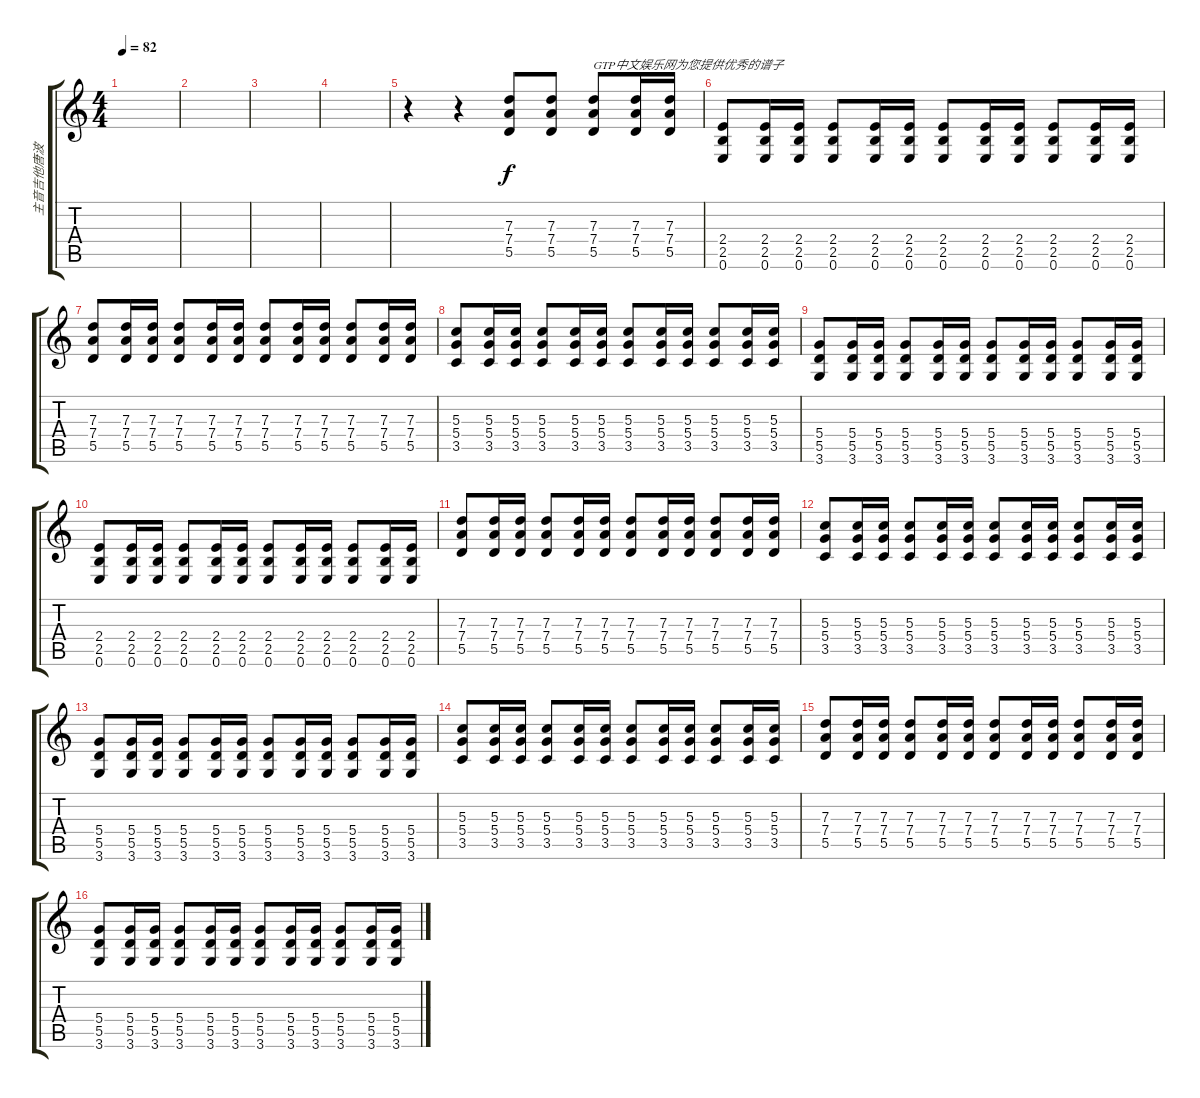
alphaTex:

\track ("主音吉他唐波" "主音吉他唐波") {instrument overdrivenguitar}
\staff {score tabs}
\tuning (E4 B3 G3 D3 A2 E2) {hide}
\ts (4 4)
\tempo 82
\clef g2
\ks c
|
|
|
|
r.4 r.4 (7.3 7.4 5.5).8 (7.3 7.4 5.5).8 (7.3 7.4 5.5).8{txt "GTP中文娱乐网为您提供优秀的谱子"} (7.3 7.4 5.5).16 (7.3 7.4 5.5).16 |
(2.4 2.5 0.6).8 (2.4 2.5 0.6).16 (2.4 2.5 0.6).16 (2.4 2.5 0.6).8 (2.4 2.5 0.6).16 (2.4 2.5 0.6).16 (2.4 2.5 0.6).8 (2.4 2.5 0.6).16 (2.4 2.5 0.6).16 (2.4 2.5 0.6).8 (2.4 2.5 0.6).16 (2.4 2.5 0.6).16 |
(7.3 7.4 5.5).8 (7.3 7.4 5.5).16 (7.3 7.4 5.5).16 (7.3 7.4 5.5).8 (7.3 7.4 5.5).16 (7.3 7.4 5.5).16 (7.3 7.4 5.5).8 (7.3 7.4 5.5).16 (7.3 7.4 5.5).16 (7.3 7.4 5.5).8 (7.3 7.4 5.5).16 (7.3 7.4 5.5).16 |
(5.3 5.4 3.5).8 (5.3 5.4 3.5).16 (5.3 5.4 3.5).16 (5.3 5.4 3.5).8 (5.3 5.4 3.5).16 (5.3 5.4 3.5).16 (5.3 5.4 3.5).8 (5.3 5.4 3.5).16 (5.3 5.4 3.5).16 (5.3 5.4 3.5).8 (5.3 5.4 3.5).16 (5.3 5.4 3.5).16 |
(5.4 5.5 3.6).8 (5.4 5.5 3.6).16 (5.4 5.5 3.6).16 (5.4 5.5 3.6).8 (5.4 5.5 3.6).16 (5.4 5.5 3.6).16 (5.4 5.5 3.6).8 (5.4 5.5 3.6).16 (5.4 5.5 3.6).16 (5.4 5.5 3.6).8 (5.4 5.5 3.6).16 (5.4 5.5 3.6).16 |
(2.4 2.5 0.6).8 (2.4 2.5 0.6).16 (2.4 2.5 0.6).16 (2.4 2.5 0.6).8 (2.4 2.5 0.6).16 (2.4 2.5 0.6).16 (2.4 2.5 0.6).8 (2.4 2.5 0.6).16 (2.4 2.5 0.6).16 (2.4 2.5 0.6).8 (2.4 2.5 0.6).16 (2.4 2.5 0.6).16 |
(7.3 7.4 5.5).8 (7.3 7.4 5.5).16 (7.3 7.4 5.5).16 (7.3 7.4 5.5).8 (7.3 7.4 5.5).16 (7.3 7.4 5.5).16 (7.3 7.4 5.5).8 (7.3 7.4 5.5).16 (7.3 7.4 5.5).16 (7.3 7.4 5.5).8 (7.3 7.4 5.5).16 (7.3 7.4 5.5).16 |
(5.3 5.4 3.5).8 (5.3 5.4 3.5).16 (5.3 5.4 3.5).16 (5.3 5.4 3.5).8 (5.3 5.4 3.5).16 (5.3 5.4 3.5).16 (5.3 5.4 3.5).8 (5.3 5.4 3.5).16 (5.3 5.4 3.5).16 (5.3 5.4 3.5).8 (5.3 5.4 3.5).16 (5.3 5.4 3.5).16 |
(5.4 5.5 3.6).8 (5.4 5.5 3.6).16 (5.4 5.5 3.6).16 (5.4 5.5 3.6).8 (5.4 5.5 3.6).16 (5.4 5.5 3.6).16 (5.4 5.5 3.6).8 (5.4 5.5 3.6).16 (5.4 5.5 3.6).16 (5.4 5.5 3.6).8 (5.4 5.5 3.6).16 (5.4 5.5 3.6).16 |
(5.3 5.4 3.5).8 (5.3 5.4 3.5).16 (5.3 5.4 3.5).16 (5.3 5.4 3.5).8 (5.3 5.4 3.5).16 (5.3 5.4 3.5).16 (5.3 5.4 3.5).8 (5.3 5.4 3.5).16 (5.3 5.4 3.5).16 (5.3 5.4 3.5).8 (5.3 5.4 3.5).16 (5.3 5.4 3.5).16 |
(7.3 7.4 5.5).8 (7.3 7.4 5.5).16 (7.3 7.4 5.5).16 (7.3 7.4 5.5).8 (7.3 7.4 5.5).16 (7.3 7.4 5.5).16 (7.3 7.4 5.5).8 (7.3 7.4 5.5).16 (7.3 7.4 5.5).16 (7.3 7.4 5.5).8 (7.3 7.4 5.5).16 (7.3 7.4 5.5).16 |
(5.4 5.5 3.6).8 (5.4 5.5 3.6).16 (5.4 5.5 3.6).16 (5.4 5.5 3.6).8 (5.4 5.5 3.6).16 (5.4 5.5 3.6).16 (5.4 5.5 3.6).8 (5.4 5.5 3.6).16 (5.4 5.5 3.6).16 (5.4 5.5 3.6).8 (5.4 5.5 3.6).16 (5.4 5.5 3.6).16
